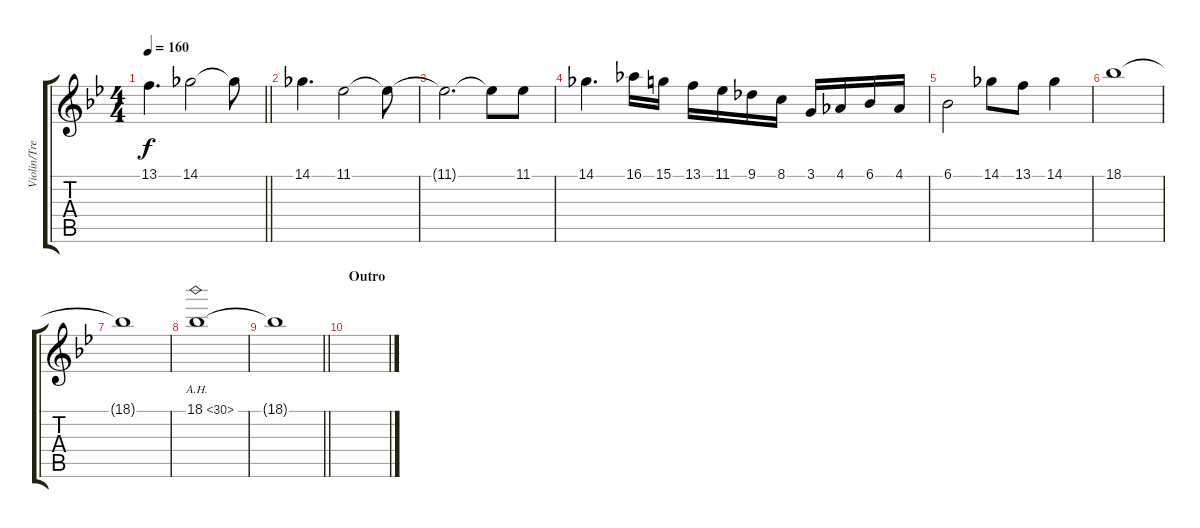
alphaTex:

\track ("Violin/Tremolo Strings" "Violin/Tre") {instrument violin}
\staff {score tabs}
\tuning (E4 B3 G3 D3 A2 E2) {hide}
\ts (4 4)
\tempo 160
\clef g2
\barLineRight lightlight
\ks bb
13.1.4{d dy f} 14.1.2 14.1{t}.8 |
14.1.4{d} 11.1.2 11.1{t}.8 |
11.1{t}.2{d} 11.1{t}.8 11.1.8 |
14.1.4{d} 16.1.16 15.1.16 13.1.16 11.1.16 9.1.16 8.1.16 3.1.16 4.1.16 6.1.16 4.1.16 |
6.1.2 14.1.8 13.1.8 14.1.4 |
18.1.1 |
18.1{t}.1 |
18.1{ah 12}.1 |
\barLineRight lightlight
18.1{t}.1{volume 0} |
\section ("" "Outro")
